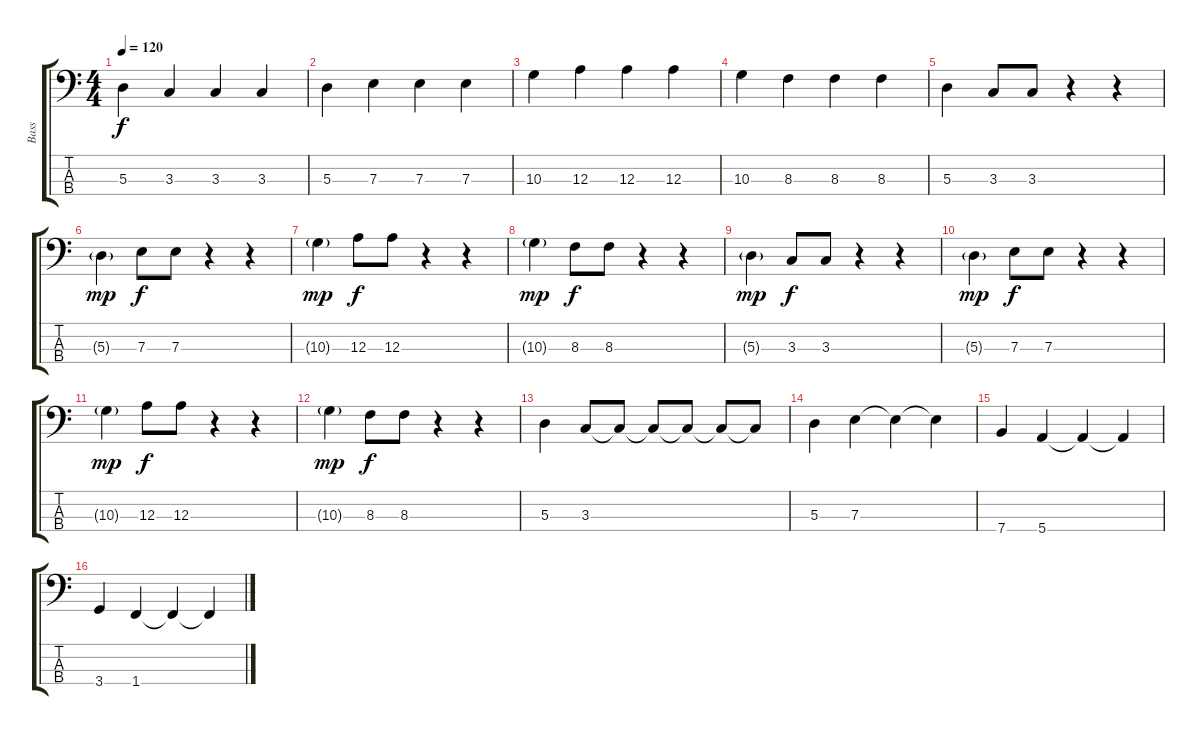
\track ("Bass" "Bass") {instrument electricbassfinger}
\staff {score tabs}
\tuning (G2 D2 A1 E1) {hide}
\ts (4 4)
\tempo 120
\clef f4
\ks c
5.3.4{dy f} 3.3.4 3.3.4 3.3.4 |
5.3.4 7.3.4 7.3.4 7.3.4 |
10.3.4 12.3.4 12.3.4 12.3.4 |
10.3.4 8.3.4 8.3.4 8.3.4 |
5.3.4 3.3.8 3.3.8 r.4 r.4 |
5.3{g}.4{dy mp} 7.3.8{dy f} 7.3.8 r.4 r.4 |
10.3{g}.4{dy mp} 12.3.8{dy f} 12.3.8 r.4 r.4 |
10.3{g}.4{dy mp} 8.3.8{dy f} 8.3.8 r.4 r.4 |
5.3{g}.4{dy mp} 3.3.8{dy f} 3.3.8 r.4 r.4 |
5.3{g}.4{dy mp} 7.3.8{dy f} 7.3.8 r.4 r.4 |
10.3{g}.4{dy mp} 12.3.8{dy f} 12.3.8 r.4 r.4 |
10.3{g}.4{dy mp} 8.3.8{dy f} 8.3.8 r.4 r.4 |
5.3.4 3.3.8 3.3{t}.8 3.3{t}.8 3.3{t}.8 3.3{t}.8 3.3{t}.8 |
5.3.4 7.3.4 7.3{t}.4 7.3{t}.4 |
7.4.4 5.4.4 5.4{t}.4 5.4{t}.4 |
3.4.4 1.4.4 1.4{t}.4 1.4{t}.4
